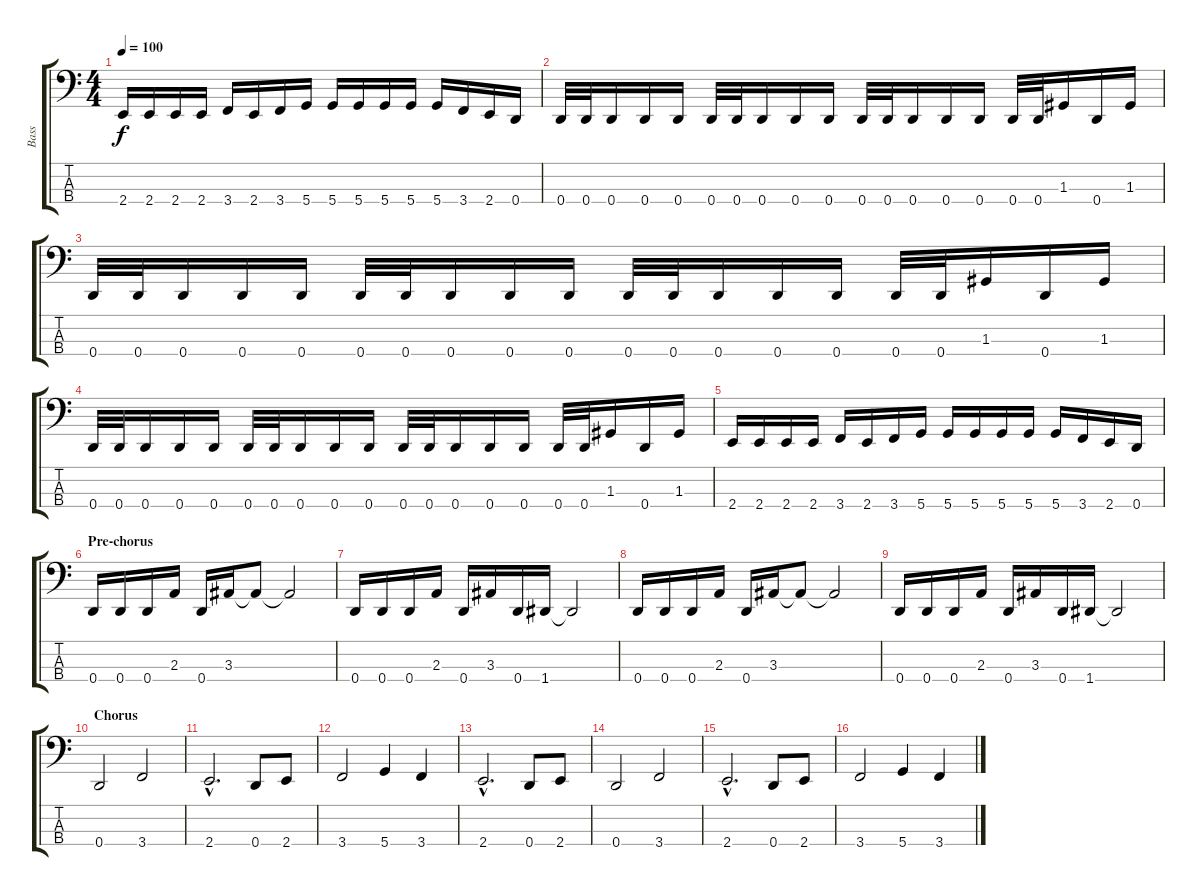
\track ("Bass" "Bass") {instrument electricbassfinger}
\staff {score tabs}
\tuning (F2 C2 G1 D1) {hide}
\ts (4 4)
\tempo 100
\clef f4
\ks c
2.4.16{dy f} 2.4.16 2.4.16 2.4.16 3.4.16 2.4.16 3.4.16 5.4.16 5.4.16 5.4.16 5.4.16 5.4.16 5.4.16 3.4.16 2.4.16 0.4.16 |
0.4.32 0.4.32 0.4.16 0.4.16 0.4.16 0.4.32 0.4.32 0.4.16 0.4.16 0.4.16 0.4.32 0.4.32 0.4.16 0.4.16 0.4.16 0.4.32 0.4.32 1.3.16 0.4.16 1.3.16 |
0.4.32 0.4.32 0.4.16 0.4.16 0.4.16 0.4.32 0.4.32 0.4.16 0.4.16 0.4.16 0.4.32 0.4.32 0.4.16 0.4.16 0.4.16 0.4.32 0.4.32 1.3.16 0.4.16 1.3.16 |
0.4.32 0.4.32 0.4.16 0.4.16 0.4.16 0.4.32 0.4.32 0.4.16 0.4.16 0.4.16 0.4.32 0.4.32 0.4.16 0.4.16 0.4.16 0.4.32 0.4.32 1.3.16 0.4.16 1.3.16 |
2.4.16 2.4.16 2.4.16 2.4.16 3.4.16 2.4.16 3.4.16 5.4.16 5.4.16 5.4.16 5.4.16 5.4.16 5.4.16 3.4.16 2.4.16 0.4.16 |
\section ("" "Pre-chorus")
0.4.16 0.4.16 0.4.16 2.3.16 0.4.16 3.3.16 3.3{t}.8 3.3{t}.2 |
0.4.16 0.4.16 0.4.16 2.3.16 0.4.16 3.3.16 0.4.16 1.4.16 1.4{t}.2 |
0.4.16 0.4.16 0.4.16 2.3.16 0.4.16 3.3.16 3.3{t}.8 3.3{t}.2 |
0.4.16 0.4.16 0.4.16 2.3.16 0.4.16 3.3.16 0.4.16 1.4.16 1.4{t}.2 |
\section ("" "Chorus")
0.4.2 3.4.2 |
2.4{hac}.2{d} 0.4.8 2.4.8 |
3.4.2 5.4.4 3.4.4 |
2.4{hac}.2{d} 0.4.8 2.4.8 |
0.4.2 3.4.2 |
2.4{hac}.2{d} 0.4.8 2.4.8 |
3.4.2 5.4.4 3.4.4
